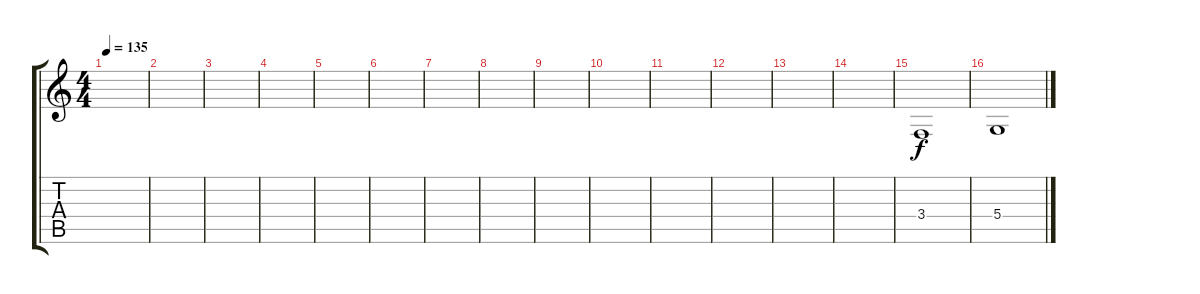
\track "" {instrument pad4choir}
\staff {score tabs}
\tuning (E4 B3 G3 D3 A2 E2) {hide}
\ts (4 4)
\tempo 135
\clef g2
\ks c
|
|
|
|
|
|
|
|
|
|
|
|
|
|
3.4.1 |
5.4.1
